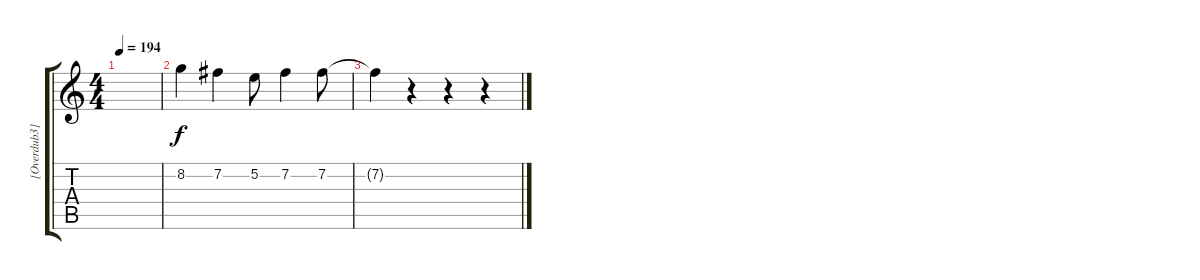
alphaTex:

\track ("[Overdub3]" "[Overdub3]") {instrument distortionguitar}
\staff {score tabs}
\tuning (E4 B3 G3 D3 A2 E2) {hide}
\ts (4 4)
\tempo 194
\clef g2
\ks c
|
8.2.4 7.2.4 5.2.8 7.2.4 7.2.8 |
7.2{t}.4 r.4 r.4 r.4
